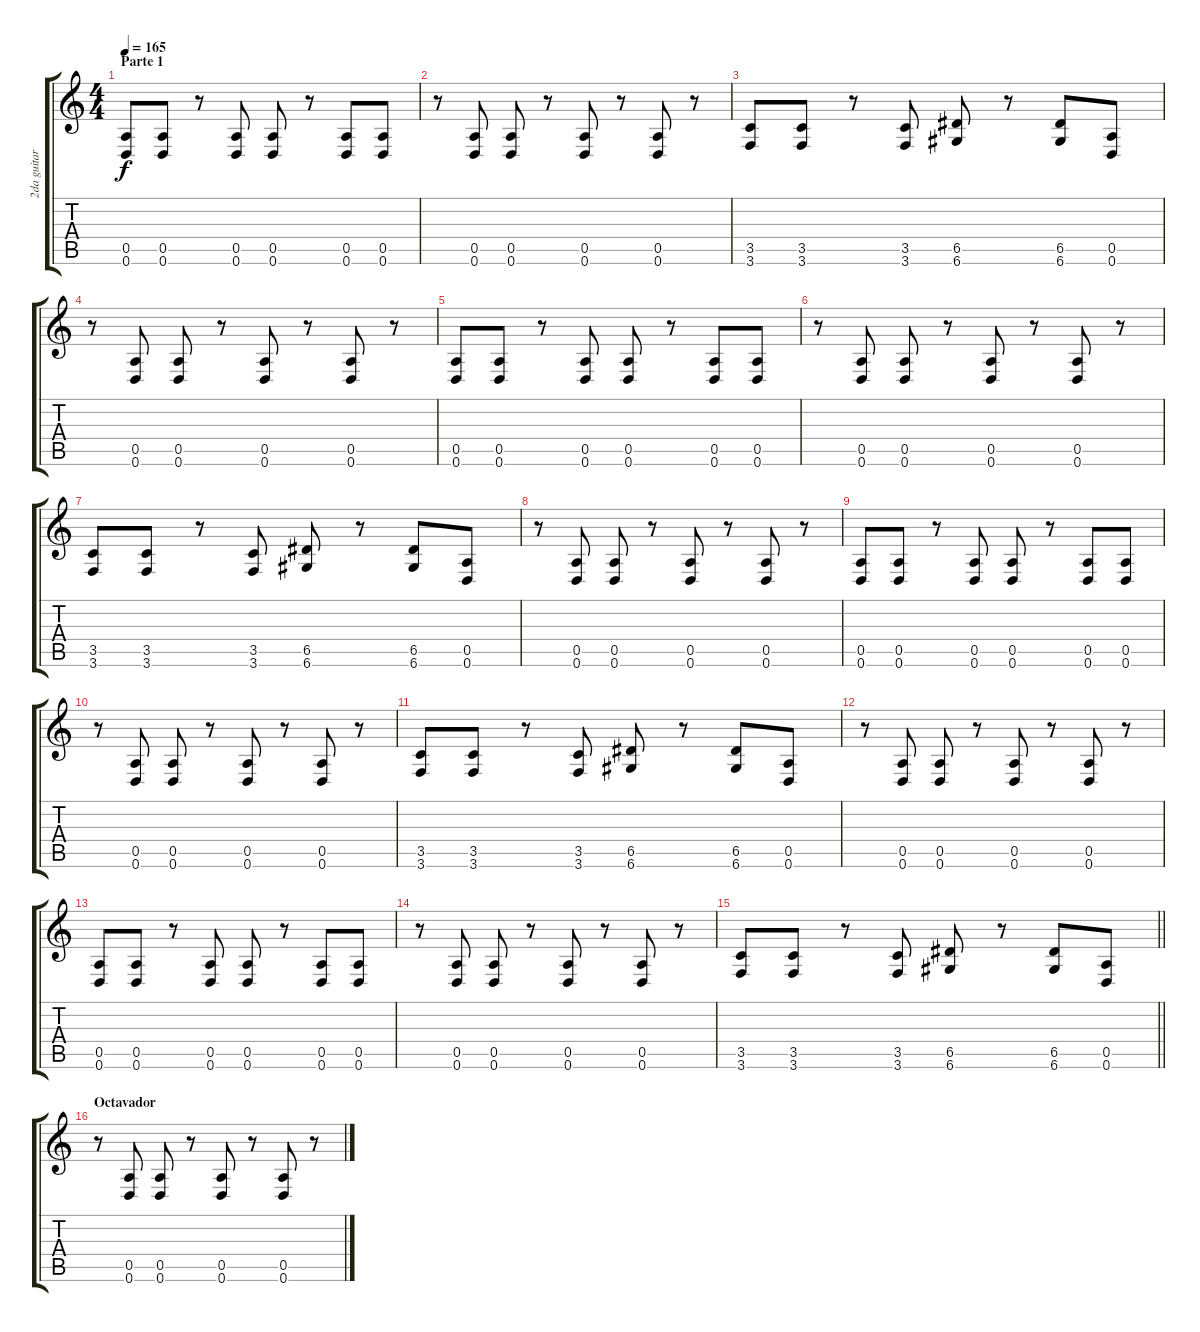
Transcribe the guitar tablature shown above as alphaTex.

\track ("2da guitarra" "2da guitar") {instrument distortionguitar}
\staff {score tabs}
\tuning (E4 B3 G3 D3 A2 D2) {hide}
\ts (4 4)
\section ("" "Parte 1")
\tempo 165
\clef g2
\ks c
(0.5 0.6).8{dy f} (0.5 0.6).8 r.8 (0.5 0.6).8 (0.5 0.6).8 r.8 (0.5 0.6).8 (0.5 0.6).8 |
r.8 (0.5 0.6).8 (0.5 0.6).8 r.8 (0.5 0.6).8 r.8 (0.5 0.6).8 r.8 |
(3.5 3.6).8 (3.5 3.6).8 r.8 (3.5 3.6).8 (6.5 6.6).8 r.8 (6.5 6.6).8 (0.5 0.6).8 |
r.8 (0.5 0.6).8 (0.5 0.6).8 r.8 (0.5 0.6).8 r.8 (0.5 0.6).8 r.8 |
(0.5 0.6).8 (0.5 0.6).8 r.8 (0.5 0.6).8 (0.5 0.6).8 r.8 (0.5 0.6).8 (0.5 0.6).8 |
r.8 (0.5 0.6).8 (0.5 0.6).8 r.8 (0.5 0.6).8 r.8 (0.5 0.6).8 r.8 |
(3.5 3.6).8 (3.5 3.6).8 r.8 (3.5 3.6).8 (6.5 6.6).8 r.8 (6.5 6.6).8 (0.5 0.6).8 |
r.8 (0.5 0.6).8 (0.5 0.6).8 r.8 (0.5 0.6).8 r.8 (0.5 0.6).8 r.8 |
(0.5 0.6).8 (0.5 0.6).8 r.8 (0.5 0.6).8 (0.5 0.6).8 r.8 (0.5 0.6).8 (0.5 0.6).8 |
r.8 (0.5 0.6).8 (0.5 0.6).8 r.8 (0.5 0.6).8 r.8 (0.5 0.6).8 r.8 |
(3.5 3.6).8 (3.5 3.6).8 r.8 (3.5 3.6).8 (6.5 6.6).8 r.8 (6.5 6.6).8 (0.5 0.6).8 |
r.8 (0.5 0.6).8 (0.5 0.6).8 r.8 (0.5 0.6).8 r.8 (0.5 0.6).8 r.8 |
(0.5 0.6).8 (0.5 0.6).8 r.8 (0.5 0.6).8 (0.5 0.6).8 r.8 (0.5 0.6).8 (0.5 0.6).8 |
r.8 (0.5 0.6).8 (0.5 0.6).8 r.8 (0.5 0.6).8 r.8 (0.5 0.6).8 r.8 |
\barLineRight lightlight
(3.5 3.6).8 (3.5 3.6).8 r.8 (3.5 3.6).8 (6.5 6.6).8 r.8 (6.5 6.6).8 (0.5 0.6).8 |
\section ("" "Octavador")
r.8 (0.5 0.6).8 (0.5 0.6).8 r.8 (0.5 0.6).8 r.8 (0.5 0.6).8 r.8
